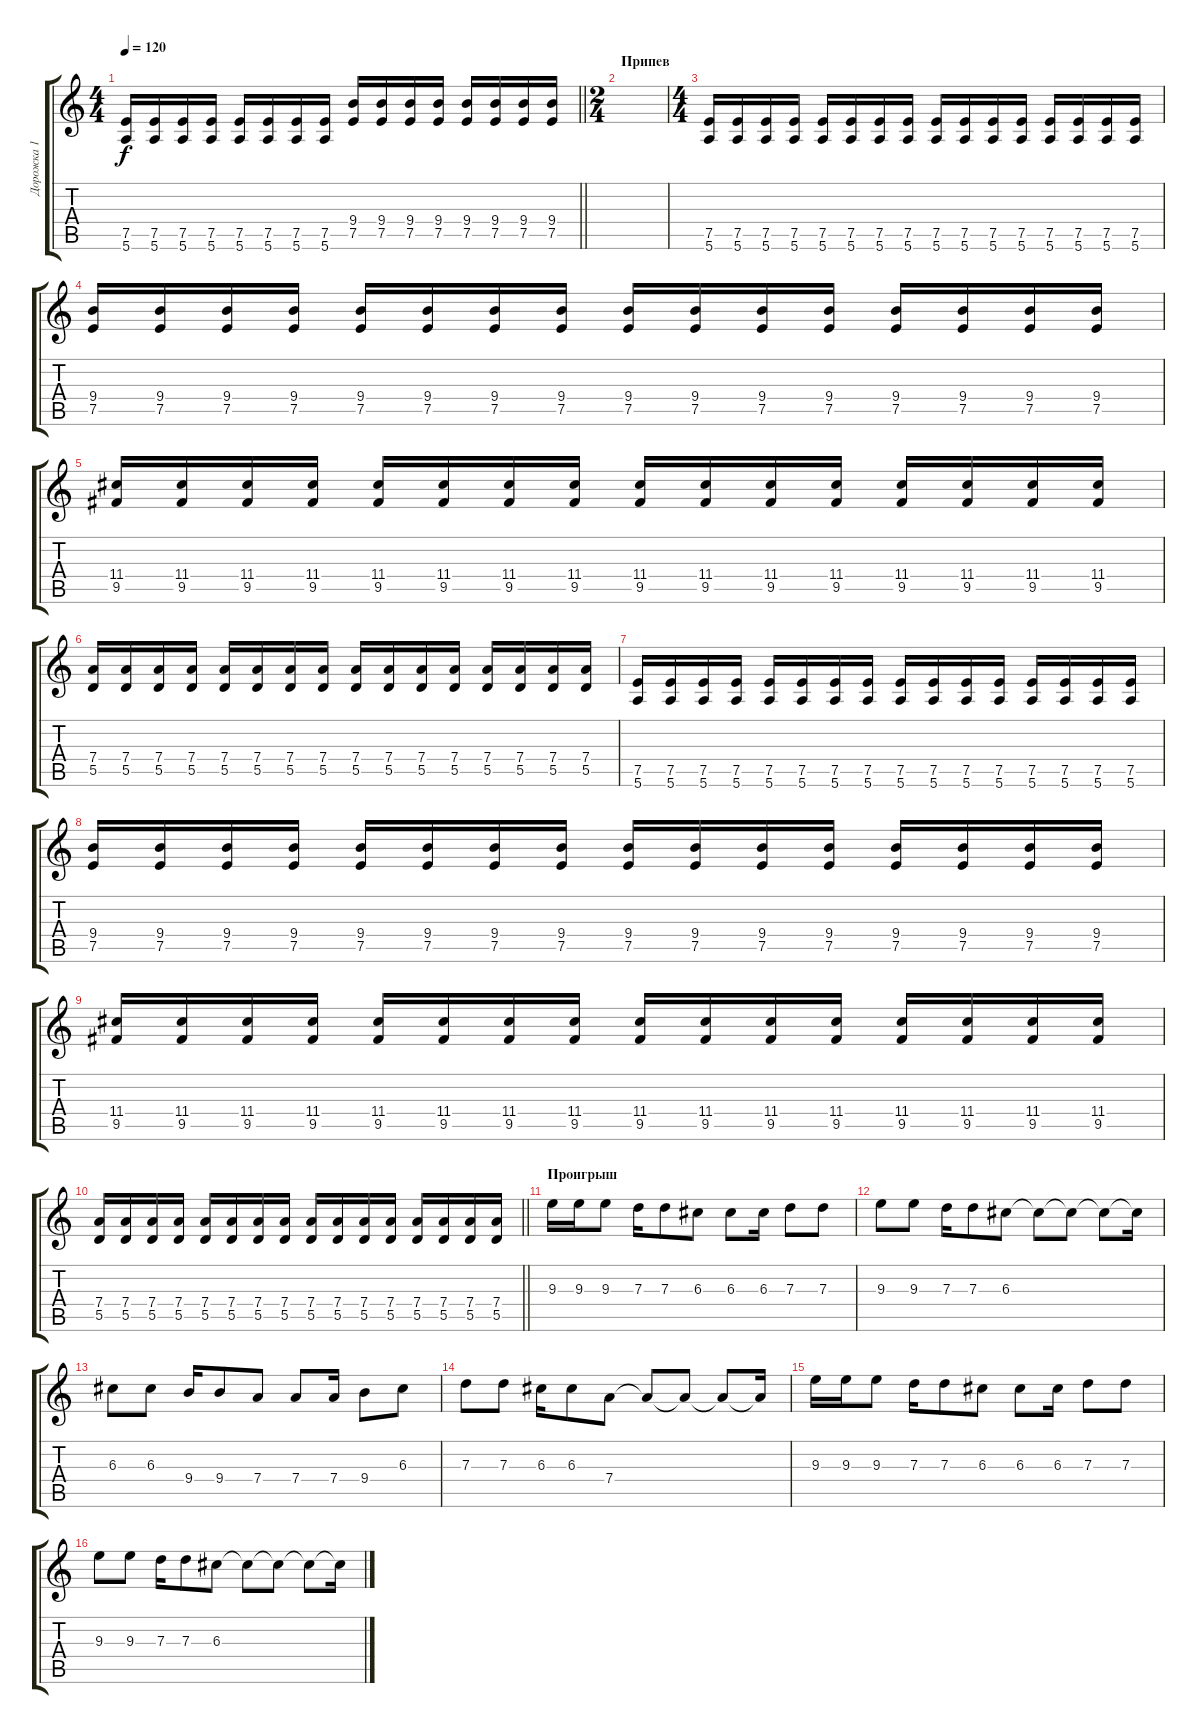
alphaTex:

\track ("Дорожка 1" "Дорожка 1") {instrument distortionguitar}
\staff {score tabs}
\tuning (E4 B3 G3 D3 A2 E2) {hide}
\ts (4 4)
\tempo 120
\clef g2
\barLineRight lightlight
\ks c
(7.5 5.6).16{dy f} (7.5 5.6).16 (7.5 5.6).16 (7.5 5.6).16 (7.5 5.6).16 (7.5 5.6).16 (7.5 5.6).16 (7.5 5.6).16 (9.4 7.5).16 (9.4 7.5).16 (9.4 7.5).16 (9.4 7.5).16 (9.4 7.5).16 (9.4 7.5).16 (9.4 7.5).16 (9.4 7.5).16 |
\ts (2 4)
\section ("" "Припев")
|
\ts (4 4)
(7.5 5.6).16 (7.5 5.6).16 (7.5 5.6).16 (7.5 5.6).16 (7.5 5.6).16 (7.5 5.6).16 (7.5 5.6).16 (7.5 5.6).16 (7.5 5.6).16 (7.5 5.6).16 (7.5 5.6).16 (7.5 5.6).16 (7.5 5.6).16 (7.5 5.6).16 (7.5 5.6).16 (7.5 5.6).16 |
(9.4 7.5).16 (9.4 7.5).16 (9.4 7.5).16 (9.4 7.5).16 (9.4 7.5).16 (9.4 7.5).16 (9.4 7.5).16 (9.4 7.5).16 (9.4 7.5).16 (9.4 7.5).16 (9.4 7.5).16 (9.4 7.5).16 (9.4 7.5).16 (9.4 7.5).16 (9.4 7.5).16 (9.4 7.5).16 |
(11.4 9.5).16 (11.4 9.5).16 (11.4 9.5).16 (11.4 9.5).16 (11.4 9.5).16 (11.4 9.5).16 (11.4 9.5).16 (11.4 9.5).16 (11.4 9.5).16 (11.4 9.5).16 (11.4 9.5).16 (11.4 9.5).16 (11.4 9.5).16 (11.4 9.5).16 (11.4 9.5).16 (11.4 9.5).16 |
(7.4 5.5).16 (7.4 5.5).16 (7.4 5.5).16 (7.4 5.5).16 (7.4 5.5).16 (7.4 5.5).16 (7.4 5.5).16 (7.4 5.5).16 (7.4 5.5).16 (7.4 5.5).16 (7.4 5.5).16 (7.4 5.5).16 (7.4 5.5).16 (7.4 5.5).16 (7.4 5.5).16 (7.4 5.5).16 |
(7.5 5.6).16 (7.5 5.6).16 (7.5 5.6).16 (7.5 5.6).16 (7.5 5.6).16 (7.5 5.6).16 (7.5 5.6).16 (7.5 5.6).16 (7.5 5.6).16 (7.5 5.6).16 (7.5 5.6).16 (7.5 5.6).16 (7.5 5.6).16 (7.5 5.6).16 (7.5 5.6).16 (7.5 5.6).16 |
(9.4 7.5).16 (9.4 7.5).16 (9.4 7.5).16 (9.4 7.5).16 (9.4 7.5).16 (9.4 7.5).16 (9.4 7.5).16 (9.4 7.5).16 (9.4 7.5).16 (9.4 7.5).16 (9.4 7.5).16 (9.4 7.5).16 (9.4 7.5).16 (9.4 7.5).16 (9.4 7.5).16 (9.4 7.5).16 |
(11.4 9.5).16 (11.4 9.5).16 (11.4 9.5).16 (11.4 9.5).16 (11.4 9.5).16 (11.4 9.5).16 (11.4 9.5).16 (11.4 9.5).16 (11.4 9.5).16 (11.4 9.5).16 (11.4 9.5).16 (11.4 9.5).16 (11.4 9.5).16 (11.4 9.5).16 (11.4 9.5).16 (11.4 9.5).16 |
\barLineRight lightlight
(7.4 5.5).16 (7.4 5.5).16 (7.4 5.5).16 (7.4 5.5).16 (7.4 5.5).16 (7.4 5.5).16 (7.4 5.5).16 (7.4 5.5).16 (7.4 5.5).16 (7.4 5.5).16 (7.4 5.5).16 (7.4 5.5).16 (7.4 5.5).16 (7.4 5.5).16 (7.4 5.5).16 (7.4 5.5).16 |
\section ("" "Проигрыш")
9.3.16 9.3.16 9.3.8 7.3.16 7.3.8 6.3.8 6.3.8 6.3.16 7.3.8 7.3.8 |
9.3.8 9.3.8 7.3.16 7.3.8 6.3.8 6.3{t}.8 6.3{t}.8 6.3{t}.8 6.3{t}.16 |
6.3.8 6.3.8 9.4.16 9.4.8 7.4.8 7.4.8 7.4.16 9.4.8 6.3.8 |
7.3.8 7.3.8 6.3.16 6.3.8 7.4.8 7.4{t}.8 7.4{t}.8 7.4{t}.8 7.4{t}.16 |
9.3.16 9.3.16 9.3.8 7.3.16 7.3.8 6.3.8 6.3.8 6.3.16 7.3.8 7.3.8 |
9.3.8 9.3.8 7.3.16 7.3.8 6.3.8 6.3{t}.8 6.3{t}.8 6.3{t}.8 6.3{t}.16
